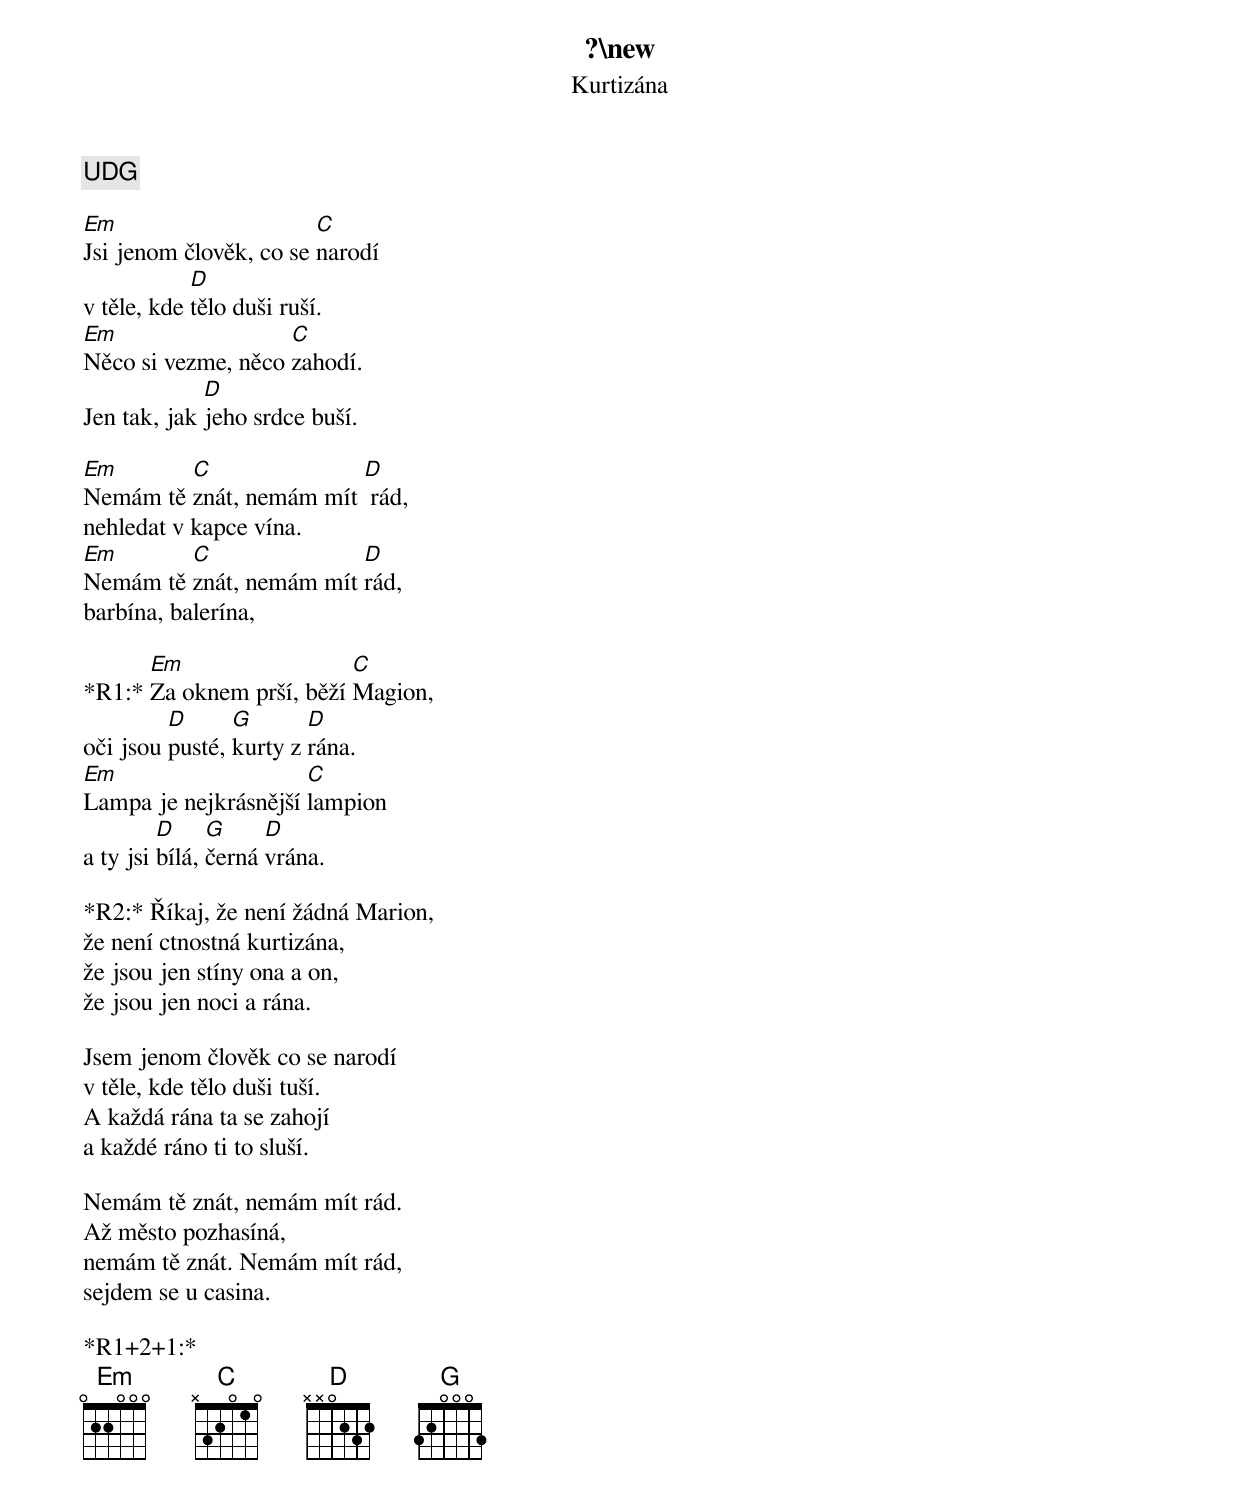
?\new
Kurtizána
UDG

Em                      C
Jsi jenom člověk, co se narodí
            D
v těle, kde tělo duši ruší.
Em                  C
Něco si vezme, něco zahodí.
             D
Jen tak, jak jeho srdce buší.

Em       C               D
Nemám tě znát, nemám mít  rád,
nehledat v kapce vína.
Em       C               D
Nemám tě znát, nemám mít rád,
barbína, balerína,

      Em                  C
*R1:* Za oknem prší, běží Magion,
         D      G       D
oči jsou pusté, kurty z rána.
Em                    C
Lampa je nejkrásnější lampion
         D     G     D
a ty jsi bílá, černá vrána.

*R2:* Říkaj, že není žádná Marion,
že není ctnostná kurtizána,
že jsou jen stíny ona a on,
že jsou jen noci a rána.

Jsem jenom člověk co se narodí
v těle, kde tělo duši tuší.
A každá rána ta se zahojí
a každé ráno ti to sluší.

Nemám tě znát, nemám mít rád.
Až město pozhasíná,
nemám tě znát. Nemám mít rád,
sejdem se u casina.

*R1+2+1:*
